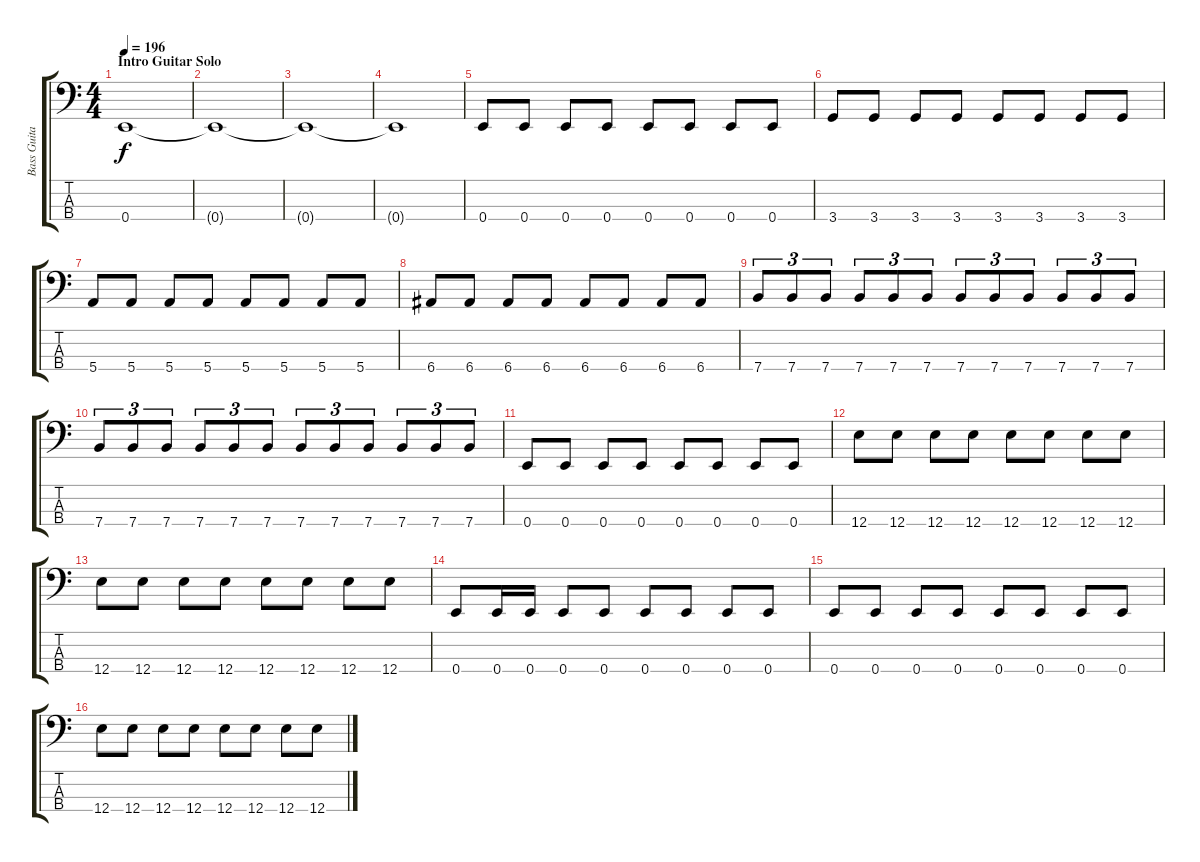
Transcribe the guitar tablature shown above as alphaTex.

\track ("Bass Guitar (R. Glover)" "Bass Guita") {instrument electricbassfinger}
\staff {score tabs}
\tuning (G2 D2 A1 E1) {hide}
\ts (4 4)
\section ("" "Intro Guitar Solo")
\tempo 196
\tempo 135
\tempo 196
\clef f4
\ks c
0.4.1{dy f instrument electricbassfinger} |
0.4{t}.1 |
0.4{t}.1 |
0.4{t}.1 |
0.4.8 0.4.8 0.4.8 0.4.8 0.4.8 0.4.8 0.4.8 0.4.8 |
3.4.8 3.4.8 3.4.8 3.4.8 3.4.8 3.4.8 3.4.8 3.4.8 |
5.4.8 5.4.8 5.4.8 5.4.8 5.4.8 5.4.8 5.4.8 5.4.8 |
6.4.8 6.4.8 6.4.8 6.4.8 6.4.8 6.4.8 6.4.8 6.4.8 |
7.4.8{tu (3 2)} 7.4.8{tu (3 2)} 7.4.8{tu (3 2)} 7.4.8{tu (3 2)} 7.4.8{tu (3 2)} 7.4.8{tu (3 2)} 7.4.8{tu (3 2)} 7.4.8{tu (3 2)} 7.4.8{tu (3 2)} 7.4.8{tu (3 2)} 7.4.8{tu (3 2)} 7.4.8{tu (3 2)} |
7.4.8{tu (3 2)} 7.4.8{tu (3 2)} 7.4.8{tu (3 2)} 7.4.8{tu (3 2)} 7.4.8{tu (3 2)} 7.4.8{tu (3 2)} 7.4.8{tu (3 2)} 7.4.8{tu (3 2)} 7.4.8{tu (3 2)} 7.4.8{tu (3 2)} 7.4.8{tu (3 2)} 7.4.8{tu (3 2)} |
0.4.8 0.4.8 0.4.8 0.4.8 0.4.8 0.4.8 0.4.8 0.4.8 |
12.4.8 12.4.8 12.4.8 12.4.8 12.4.8 12.4.8 12.4.8 12.4.8 |
12.4.8 12.4.8 12.4.8 12.4.8 12.4.8 12.4.8 12.4.8 12.4.8 |
0.4.8 0.4.16 0.4.16 0.4.8 0.4.8 0.4.8 0.4.8 0.4.8 0.4.8 |
0.4.8 0.4.8 0.4.8 0.4.8 0.4.8 0.4.8 0.4.8 0.4.8 |
12.4.8 12.4.8 12.4.8 12.4.8 12.4.8 12.4.8 12.4.8 12.4.8
